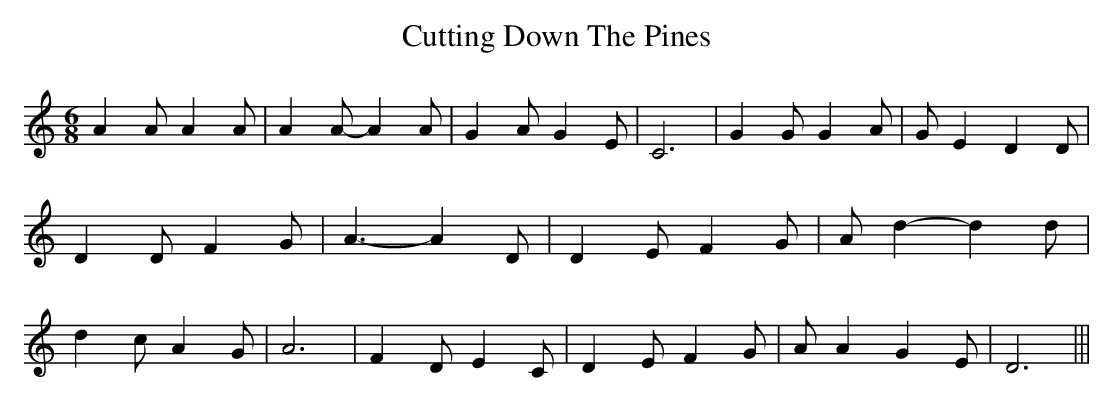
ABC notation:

X:1
T:Cutting Down The Pines
M:6/8
L:1/4
K:C
 A A/2 A A/2| A A/2- A A/2| G A/2 G E/2| C3| G G/2 G A/2| G/2- E D D/2|\
 D D/2 F G/2| A3/2- A D/2| D E/2 F G/2| A/2 d- d d/2| d c/2 A G/2|\
 A3| F D/2 E C/2| D E/2 F- G/2| A/2 A G E/2| D3|||
